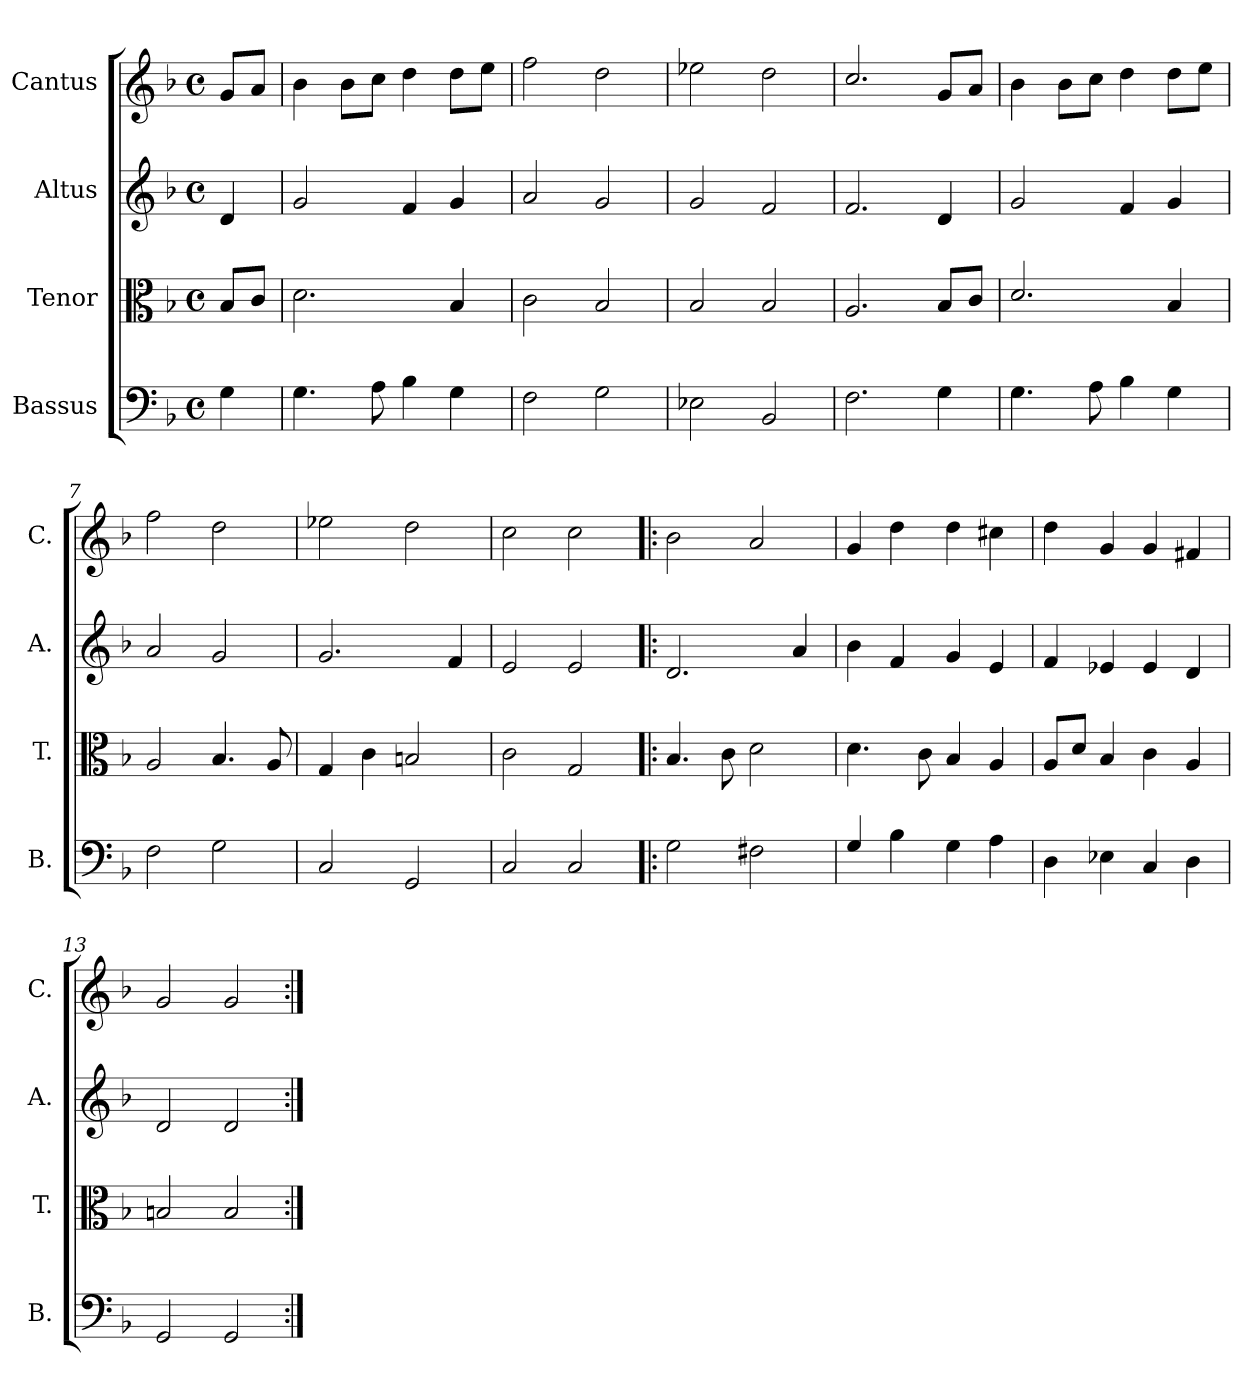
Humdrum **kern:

**kern	**kern	**kern	**kern
*part4	*part3	*part2	*part1
*staff4	*staff3	*staff2	*staff1
*I"Bassus	*I"Tenor	*I"Altus	*I"Cantus
*I'B.	*I'T.	*I'A.	*I'C.
*clefF4	*clefC3	*clefG2	*clefG2
*k[b-]	*k[b-]	*k[b-]	*k[b-]
*F:	*F:	*F:	*F:
*M4/4	*M4/4	*M4/4	*M4/4
*met(c)	*met(c)	*met(c)	*met(c)
=1	=1	=1	=1
4G\	8B-/L	4d/	8g/L
.	8c/J	.	8a/J
=2	=2	=2	=2
4.G\	2.d\	2g/	4b-\
.	.	.	8b-\L
8A\	.	.	8cc\J
4B-\	.	4f/	4dd\
4G\	4B-/	4g/	8dd\L
.	.	.	8ee\J
=3	=3	=3	=3
2F\	2c\	2a/	2ff\
2G\	2B-/	2g/	2dd\
=4	=4	=4	=4
2E-X\	2B-/	2g/	2ee-X\
2BB-/	2B-/	2f/	2dd\
=5	=5	=5	=5
2.F\	2.A/	2.f/	2.cc/
4G\	8B-/L	4d/	8g/L
.	8c/J	.	8a/J
=6	=6	=6	=6
4.G\	2.d/	2g/	4b-\
.	.	.	8b-\L
8A\	.	.	8cc\J
4B-\	.	4f/	4dd\
4G\	4B-/	4g/	8dd\L
.	.	.	8ee\J
=7	=7	=7	=7
2F\	2A/	2a/	2ff\
2G\	4.B-/	2g/	2dd\
.	8A/	.	.
=8	=8	=8	=8
2C/	4G/	2.g/	2ee-X\
.	4c\	.	.
2GG/	2Bn/	.	2dd\
.	.	4f/	.
=9	=9	=9	=9
2C/	2c\	2e/	2cc\
2C/	2G/	2e/	2cc\
=10!|:	=10!|:	=10!|:	=10!|:
2G\	4.B-/	2.d/	2b-\
.	8c\	.	.
2F#X\	2d\	.	2a/
.	.	4a/	.
=11	=11	=11	=11
4G/	4.d\	4b-\	4g/
4B-\	.	4f/	4dd\
.	8c\	.	.
4G\	4B-/	4g/	4dd\
4A\	4A/	4e/	4cc#X\
=12	=12	=12	=12
4D\	8A/L	4f/	4dd\
.	8d/J	.	.
4E-X\	4B-/	4e-X/	4g/
4C/	4c\	4e-/	4g/
4D\	4A/	4d/	4f#X/
!!LO:LB:g=z
=13	=13	=13	=13
2GG/	2Bn/	2d/	2g/
2GG/	2B/	2d/	2g/
=:|!	=:|!	=:|!	=:|!
*-	*-	*-	*-
